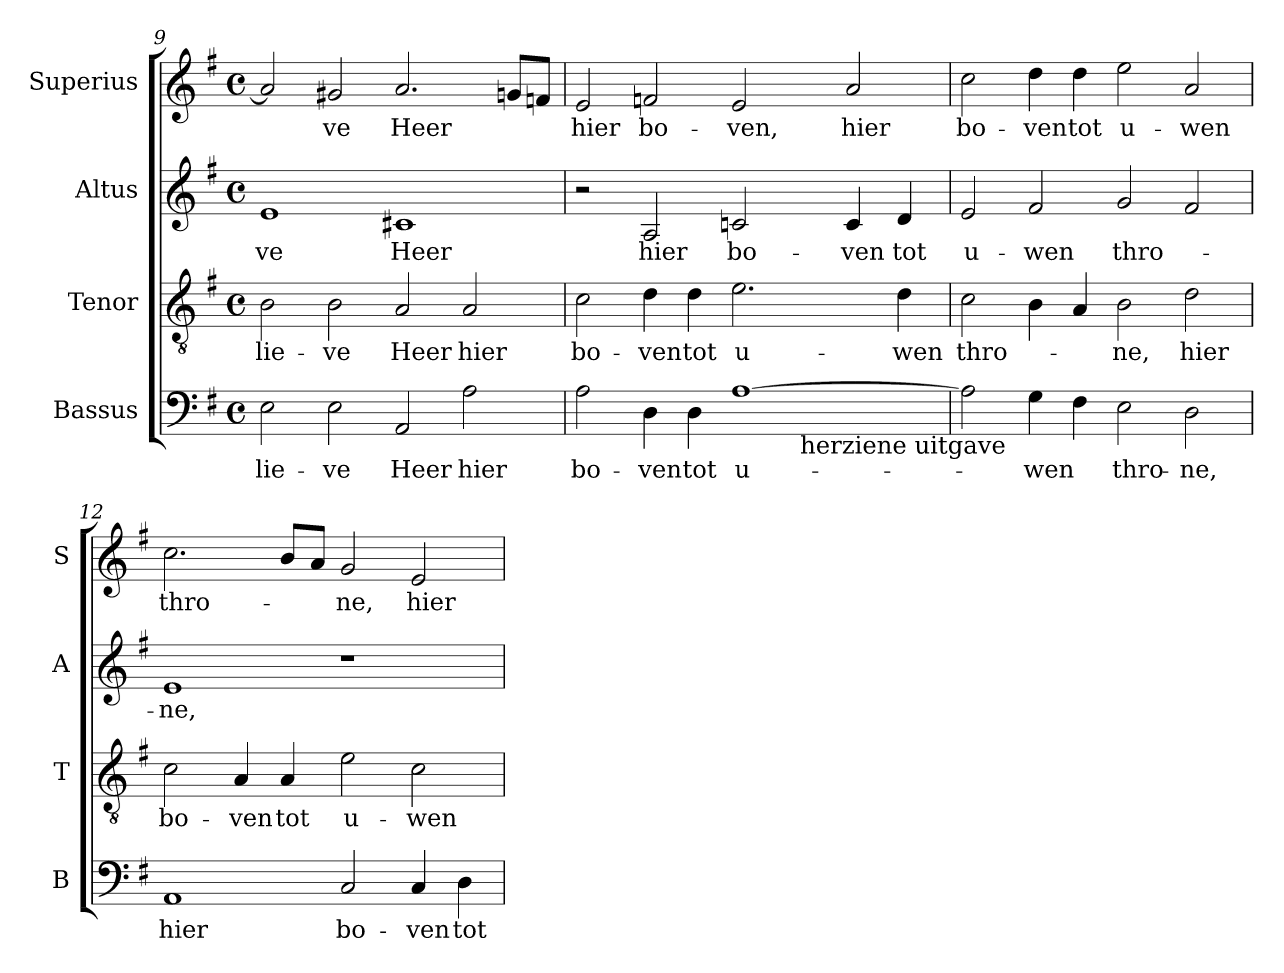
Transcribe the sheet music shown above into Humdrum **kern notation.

**kern	**text	**kern	**text	**kern	**text	**kern	**text
*part4	*part4	*part3	*part3	*part2	*part2	*part1	*part1
*staff4	*staff4	*staff3	*staff3	*staff2	*staff2	*staff1	*staff1
*I"Bassus	*	*I"Tenor	*	*I"Altus	*	*I"Superius	*
*I'B	*	*I'T	*	*I'A	*	*I'S	*
!!LO:LB:g=z
*clefF4	*	*clefGv2	*	*clefG2	*	*clefG2	*
*	*	*ITrd7c12	*	*ITrd7c12	*	*	*
*k[f#]	*	*k[f#]	*	*k[f#]	*	*k[f#]	*
*G:	*	*G:	*	*G:	*	*G:	*
*M4/4	*	*M4/4	*	*M4/4	*	*M4/4	*
*met(c)	*	*met(c)	*	*met(c)	*	*met(c)	*
=9	=9	=9	=9	=9	=9	=9	=9
!	!LO:LY:b:color=#000000	!	!	!	!	!	!
!	!	!	!LO:LY:b:color=#000000	!	!	!	!
!	!	!	!	!	!LO:LY:b:color=#000000	!	!
2Ei\	lie-	2BBi\	lie-	1Ei	-ve	2ai/]	.
!	!LO:LY:b:color=#000000	!	!	!	!	!	!
!	!	!	!LO:LY:b:color=#000000	!	!	!	!
!	!	!	!	!	!	!	!LO:LY:b:color=#000000
2Ei\	-ve	2BBi\	-ve	.	.	2g#Xi/	-ve
!	!LO:LY:b:color=#000000	!	!	!	!	!	!
!	!	!	!LO:LY:b:color=#000000	!	!	!	!
!	!	!	!	!	!LO:LY:b:color=#000000	!	!
!	!	!	!	!	!	!	!LO:LY:b:color=#000000
2AAi/	Heer	2AAi/	Heer	1C#Xi	Heer	2.ai/	Heer
!	!LO:LY:b:color=#000000	!	!	!	!	!	!
!	!	!	!LO:LY:b:color=#000000	!	!	!	!
2Ai\	hier	2AAi/	hier	.	.	.	.
.	.	.	.	.	.	8gni/L	.
.	.	.	.	.	.	8fni/J	.
=10	=10	=10	=10	=10	=10	=10	=10
!	!LO:LY:b:color=#000000	!	!	!	!	!	!
!	!	!	!LO:LY:b:color=#000000	!	!	!	!
!	!	!	!	!	!	!	!LO:LY:b:color=#000000
*^	*	*	*	*	*	*	*
2Ai\	1ryy	bo-	2Ci\	bo-	2r	.	2ei/	hier
!	!	!LO:LY:b:color=#000000	!	!	!	!	!	!
!	!	!	!	!LO:LY:b:color=#000000	!	!	!	!
!	!	!	!	!	!	!LO:LY:b:color=#000000	!	!
!	!	!	!	!	!	!	!	!LO:LY:b:color=#000000
4Di\	.	-ven	4Di\	-ven	2AAi/	hier	2fni/	bo-
!	!	!LO:LY:b:color=#000000	!	!	!	!	!	!
!	!	!	!	!LO:LY:b:color=#000000	!	!	!	!
4Di\	.	tot	4Di\	tot	.	.	.	.
!	!	!LO:LY:b:color=#000000	!	!	!	!	!	!
!	!	!	!	!LO:LY:b:color=#000000	!	!	!	!
!	!	!	!	!	!	!LO:LY:b:color=#000000	!	!
!	!	!	!	!	!	!	!	!LO:LY:b:color=#000000
[>1Ai	8ryy	u-	2.Ei\	u-	2Cni/	bo-	2ei/	-ven,
.	16ryy	.	.	.	.	.	.	.
.	32ryy	.	.	.	.	.	.	.
.	128..ryy	.	.	.	.	.	.	.
!	!LO:TX:b:t=herziene uitgave	!	!	!	!	!	!	!
.	2ryy	.	.	.	.	.	.	.
!	!	!	!	!	!	!LO:LY:b:color=#000000	!	!
!	!	!	!	!	!	!	!	!LO:LY:b:color=#000000
.	.	.	.	.	4Ci/	-ven	2ai/	hier
.	4ryy	.	.	.	.	.	.	.
!	!	!	!	!LO:LY:b:color=#000000	!	!	!	!
!	!	!	!	!	!	!LO:LY:b:color=#000000	!	!
.	.	.	4Di\	-wen	4Di/	tot	.	.
.	64ryy	.	.	.	.	.	.	.
.	512ryy	.	.	.	.	.	.	.
*v	*v	*	*	*	*	*	*	*
=11	=11	=11	=11	=11	=11	=11	=11
*^	*	*	*	*	*	*	*
!	!	!	!	!LO:LY:b:color=#000000	!	!	!	!
*v	*v	*	*	*	*	*	*	*
*^	*	*	*	*	*	*	*
!	!	!	!	!	!	!LO:LY:b:color=#000000	!	!
*v	*v	*	*	*	*	*	*	*
*^	*	*	*	*	*	*	*
!	!	!	!	!	!	!	!	!LO:LY:b:color=#000000
*v	*v	*	*	*	*	*	*	*
2Ai\]	.	2Ci\	thro-	2Ei/	u-	2cci\	bo-
!	!LO:LY:b:color=#000000	!	!	!	!	!	!
!	!	!	!	!	!LO:LY:b:color=#000000	!	!
!	!	!	!	!	!	!	!LO:LY:b:color=#000000
4Gi\	-wen	4BBi\	.	2F#i/	-wen	4ddi\	-ven
!	!	!	!	!	!	!	!LO:LY:b:color=#000000
4F#i\	.	4AAi/	.	.	.	4ddi\	tot
!	!LO:LY:b:color=#000000	!	!	!	!	!	!
!	!	!	!LO:LY:b:color=#000000	!	!	!	!
!	!	!	!	!	!LO:LY:b:color=#000000	!	!
!	!	!	!	!	!	!	!LO:LY:b:color=#000000
2Ei\	thro-	2BBi\	-ne,	2Gi/	thro-	2eei\	u-
!	!LO:LY:b:color=#000000	!	!	!	!	!	!
!	!	!	!LO:LY:b:color=#000000	!	!	!	!
!	!	!	!	!	!	!	!LO:LY:b:color=#000000
2Di\	-ne,	2Di\	hier	2F#i/	.	2ai/	-wen
=12	=12	=12	=12	=12	=12	=12	=12
!	!LO:LY:b:color=#000000	!	!	!	!	!	!
!	!	!	!LO:LY:b:color=#000000	!	!	!	!
!	!	!	!	!	!LO:LY:b:color=#000000	!	!
!	!	!	!	!	!	!	!LO:LY:b:color=#000000
1AAi	hier	2Ci\	bo-	1Ei	-ne,	2.cci\	thro-
!	!	!	!LO:LY:b:color=#000000	!	!	!	!
.	.	4AAi/	-ven	.	.	.	.
!	!	!	!LO:LY:b:color=#000000	!	!	!	!
.	.	4AAi/	tot	.	.	8bi/L	.
.	.	.	.	.	.	8ai/J	.
!	!LO:LY:b:color=#000000	!	!	!	!	!	!
!	!	!	!LO:LY:b:color=#000000	!	!	!	!
!	!	!	!	!	!	!	!LO:LY:b:color=#000000
2Ci/	bo-	2Ei\	u-	1r	.	2gi/	-ne,
!	!LO:LY:b:color=#000000	!	!	!	!	!	!
!	!	!	!LO:LY:b:color=#000000	!	!	!	!
!	!	!	!	!	!	!	!LO:LY:b:color=#000000
4Ci/	-ven	2Ci\	-wen	.	.	2ei/	hier
!	!LO:LY:b:color=#000000	!	!	!	!	!	!
4Di\	tot	.	.	.	.	.	.
=	=	=	=	=	=	=	=
*-	*-	*-	*-	*-	*-	*-	*-
